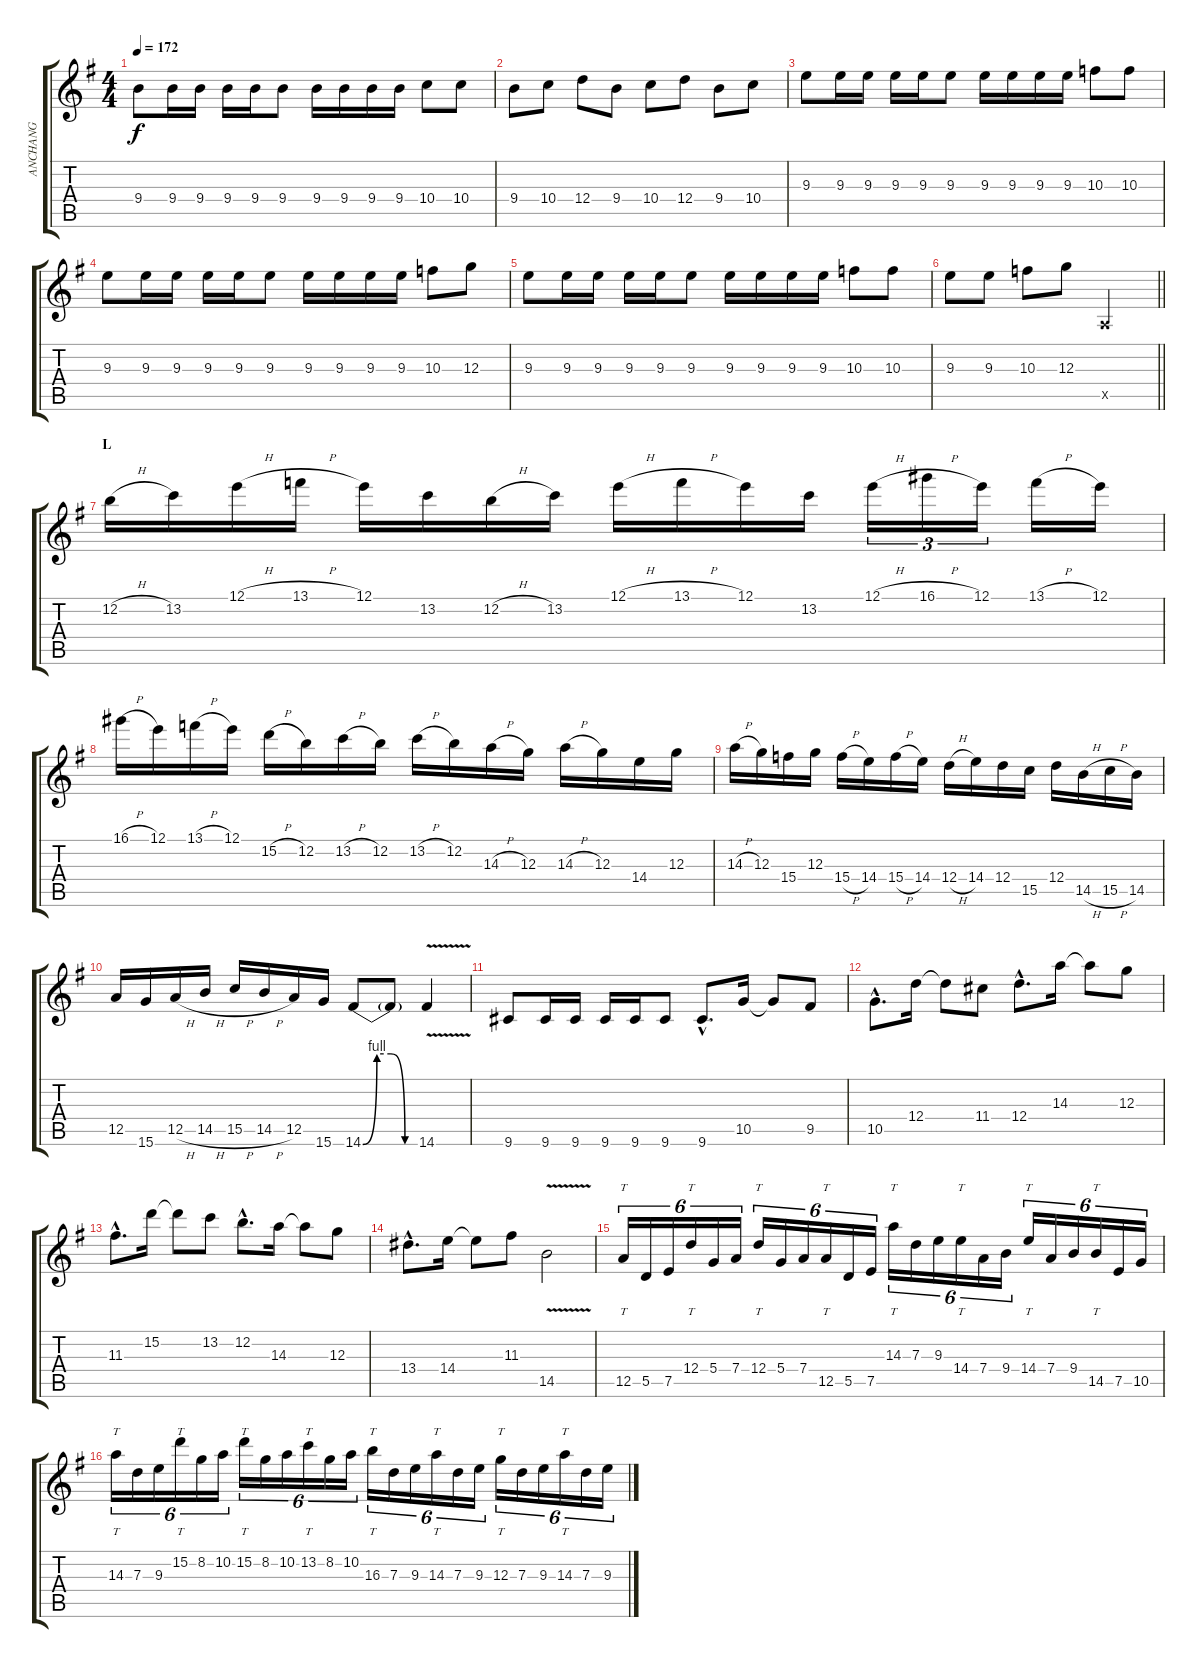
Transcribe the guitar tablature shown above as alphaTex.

\track ("ANCHANG" "ANCHANG") {instrument distortionguitar}
\staff {score tabs}
\tuning (E4 B3 G3 D3 A2 E2) {hide}
\ts (4 4)
\tempo 172
\clef g2
\ks g
9.4.8{dy f} 9.4.16 9.4.16 9.4.16 9.4.16 9.4.8 9.4.16 9.4.16 9.4.16 9.4.16 10.4.8 10.4.8 |
9.4.8 10.4.8 12.4.8 9.4.8 10.4.8 12.4.8 9.4.8 10.4.8 |
9.3.8 9.3.16 9.3.16 9.3.16 9.3.16 9.3.8 9.3.16 9.3.16 9.3.16 9.3.16 10.3.8 10.3.8 |
9.3.8 9.3.16 9.3.16 9.3.16 9.3.16 9.3.8 9.3.16 9.3.16 9.3.16 9.3.16 10.3.8 12.3.8 |
9.3.8 9.3.16 9.3.16 9.3.16 9.3.16 9.3.8 9.3.16 9.3.16 9.3.16 9.3.16 10.3.8 10.3.8 |
\barLineRight lightlight
9.3.8 9.3.8 10.3.8 12.3.8 0.5{x}.2 |
\section ("" "L")
12.2{h}.16{volume 14} 13.2.16 12.1{h}.16 13.1{h}.16 12.1.16 13.2.16 12.2{h}.16 13.2.16 12.1{h}.16 13.1{h}.16 12.1.16 13.2.16 12.1{h}.16{tu (3 2)} 16.1{h}.16{tu (3 2)} 12.1.16{tu (3 2)} 13.1{h}.16 12.1.16 |
16.1{h}.16 12.1.16 13.1{h}.16 12.1.16 15.2{h}.16 12.2.16 13.2{h}.16 12.2.16 13.2{h}.16 12.2.16 14.3{h}.16 12.3.16 14.3{h}.16 12.3.16 14.4.16 12.3.16 |
14.3{h}.16 12.3.16 15.4.16 12.3.16 15.4{h}.16 14.4.16 15.4{h}.16 14.4.16 12.4{h}.16 14.4.16 12.4.16 15.5.16 12.4.16 14.5{h}.16 15.5{h}.16 14.5.16 |
12.5.16 15.6.16 12.5{h}.16 14.5{h}.16 15.5{h}.16 14.5{h}.16 12.5.16 15.6.16 14.6{be (custom 0 0 15 4 30 4 45 0 60 0)}.8 14.6{t}.8 14.6{v}.4 |
9.6.8 9.6.16 9.6.16 9.6.16 9.6.16 9.6.8 9.6{hac}.8{d} 10.5.16 10.5{t}.8 9.5.8 |
10.5{hac}.8{d} 12.4.16 12.4{t}.8 11.4.8 12.4{hac}.8{d} 14.3.16 14.3{t}.8 12.3.8 |
11.3{hac}.8{d} 15.2.16 15.2{t}.8 13.2.8 12.2{hac}.8{d} 14.3.16 14.3{t}.8 12.3.8 |
13.4{hac}.8{d} 14.4.16 14.4{t}.8 11.3.8 14.5{v}.2 |
12.5.16{tt tu (6 4)} 5.5.16{tu (6 4)} 7.5.16{tu (6 4)} 12.4.16{tt tu (6 4)} 5.4.16{tu (6 4)} 7.4.16{tu (6 4)} 12.4.16{tt tu (6 4)} 5.4.16{tu (6 4)} 7.4.16{tu (6 4)} 12.5.16{tt tu (6 4)} 5.5.16{tu (6 4)} 7.5.16{tu (6 4)} 14.3.16{tt tu (6 4)} 7.3.16{tu (6 4)} 9.3.16{tu (6 4)} 14.4.16{tt tu (6 4)} 7.4.16{tu (6 4)} 9.4.16{tu (6 4)} 14.4.16{tt tu (6 4)} 7.4.16{tu (6 4)} 9.4.16{tu (6 4)} 14.5.16{tt tu (6 4)} 7.5.16{tu (6 4)} 10.5.16{tu (6 4)} |
14.3.16{tt tu (6 4)} 7.3.16{tu (6 4)} 9.3.16{tu (6 4)} 15.2.16{tt tu (6 4)} 8.2.16{tu (6 4)} 10.2.16{tu (6 4)} 15.2.16{tt tu (6 4)} 8.2.16{tu (6 4)} 10.2.16{tu (6 4)} 13.2.16{tt tu (6 4)} 8.2.16{tu (6 4)} 10.2.16{tu (6 4)} 16.3.16{tt tu (6 4)} 7.3.16{tu (6 4)} 9.3.16{tu (6 4)} 14.3.16{tt tu (6 4)} 7.3.16{tu (6 4)} 9.3.16{tu (6 4)} 12.3.16{tt tu (6 4)} 7.3.16{tu (6 4)} 9.3.16{tu (6 4)} 14.3.16{tt tu (6 4)} 7.3.16{tu (6 4)} 9.3.16{tu (6 4)}
